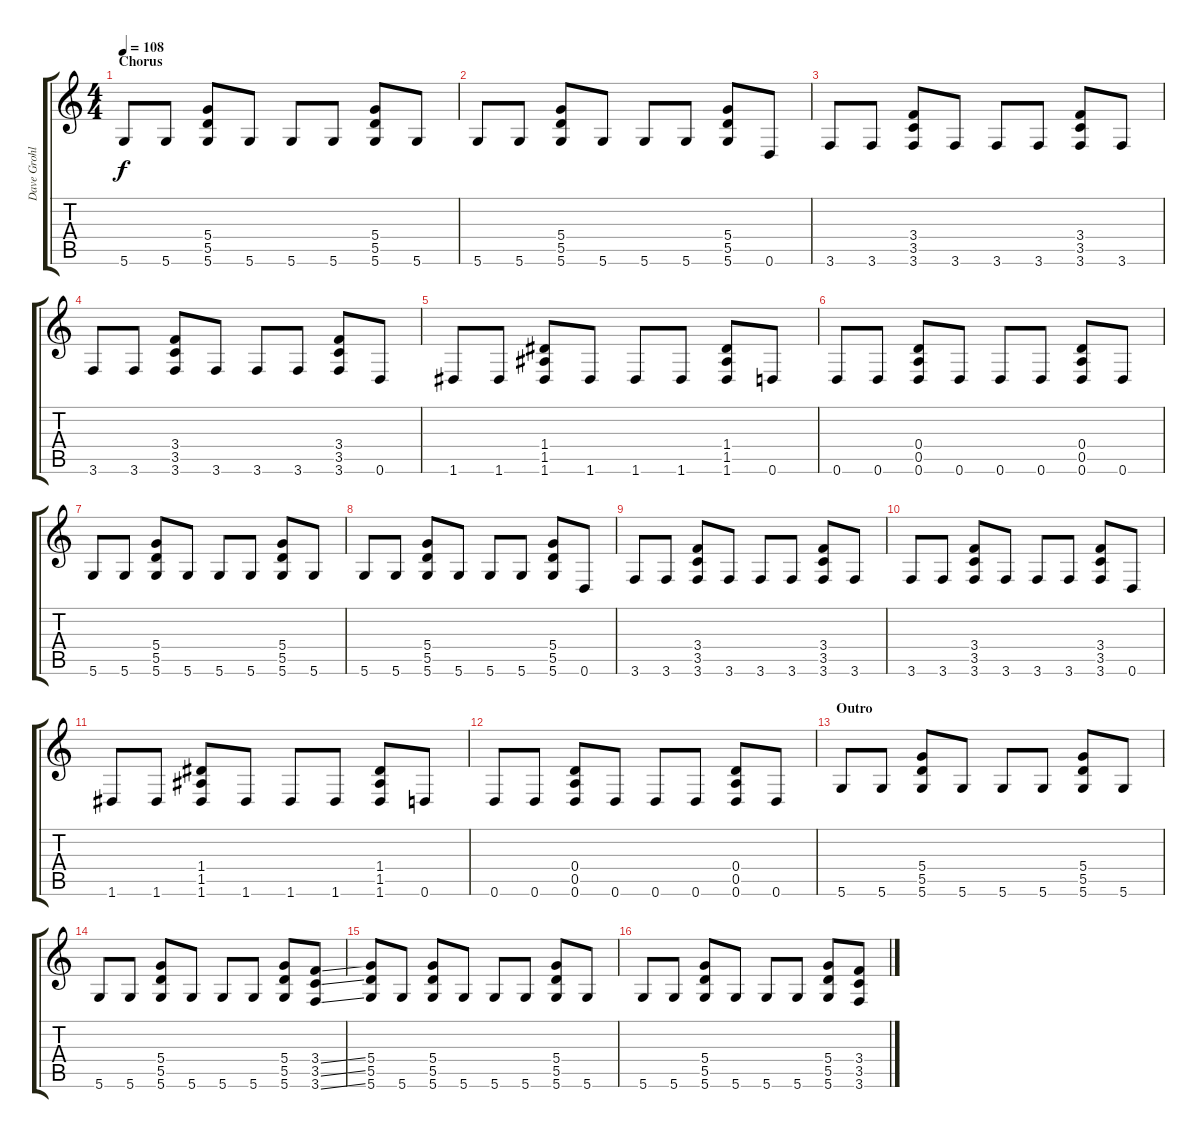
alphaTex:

\track ("Dave Grohl (Guitar muted)" "Dave Grohl") {instrument electricguitarmuted}
\staff {score tabs}
\tuning (E4 B3 G3 D3 A2 D2) {hide}
\ts (4 4)
\section ("" "Chorus")
\tempo 108
\clef g2
\ks c
5.6.8{dy f} 5.6.8 (5.4 5.5 5.6).8 5.6.8 5.6.8 5.6.8 (5.4 5.5 5.6).8 5.6.8 |
5.6.8 5.6.8 (5.4 5.5 5.6).8 5.6.8 5.6.8 5.6.8 (5.4 5.5 5.6).8 0.6.8 |
3.6.8 3.6.8 (3.4 3.5 3.6).8 3.6.8 3.6.8 3.6.8 (3.4 3.5 3.6).8 3.6.8 |
3.6.8 3.6.8 (3.4 3.5 3.6).8 3.6.8 3.6.8 3.6.8 (3.4 3.5 3.6).8 0.6.8 |
1.6.8 1.6.8 (1.4 1.5 1.6).8 1.6.8 1.6.8 1.6.8 (1.4 1.5 1.6).8 0.6.8 |
0.6.8 0.6.8 (0.4 0.5 0.6).8 0.6.8 0.6.8 0.6.8 (0.4 0.5 0.6).8 0.6.8 |
5.6.8 5.6.8 (5.4 5.5 5.6).8 5.6.8 5.6.8 5.6.8 (5.4 5.5 5.6).8 5.6.8 |
5.6.8 5.6.8 (5.4 5.5 5.6).8 5.6.8 5.6.8 5.6.8 (5.4 5.5 5.6).8 0.6.8 |
3.6.8 3.6.8 (3.4 3.5 3.6).8 3.6.8 3.6.8 3.6.8 (3.4 3.5 3.6).8 3.6.8 |
3.6.8 3.6.8 (3.4 3.5 3.6).8 3.6.8 3.6.8 3.6.8 (3.4 3.5 3.6).8 0.6.8 |
1.6.8 1.6.8 (1.4 1.5 1.6).8 1.6.8 1.6.8 1.6.8 (1.4 1.5 1.6).8 0.6.8 |
0.6.8 0.6.8 (0.4 0.5 0.6).8 0.6.8 0.6.8 0.6.8 (0.4 0.5 0.6).8 0.6.8 |
\section ("" "Outro")
5.6.8 5.6.8 (5.4 5.5 5.6).8 5.6.8 5.6.8 5.6.8 (5.4 5.5 5.6).8 5.6.8 |
5.6.8 5.6.8 (5.4 5.5 5.6).8 5.6.8 5.6.8 5.6.8 (5.4 5.5 5.6).8 (3.4{ss} 3.5{ss} 3.6{ss}).8 |
(5.4 5.5 5.6).8 5.6.8 (5.4 5.5 5.6).8 5.6.8 5.6.8 5.6.8 (5.4 5.5 5.6).8 5.6.8 |
5.6.8 5.6.8 (5.4 5.5 5.6).8 5.6.8 5.6.8 5.6.8 (5.4 5.5 5.6).8 (3.4{ss} 3.5{ss} 3.6{ss}).8
